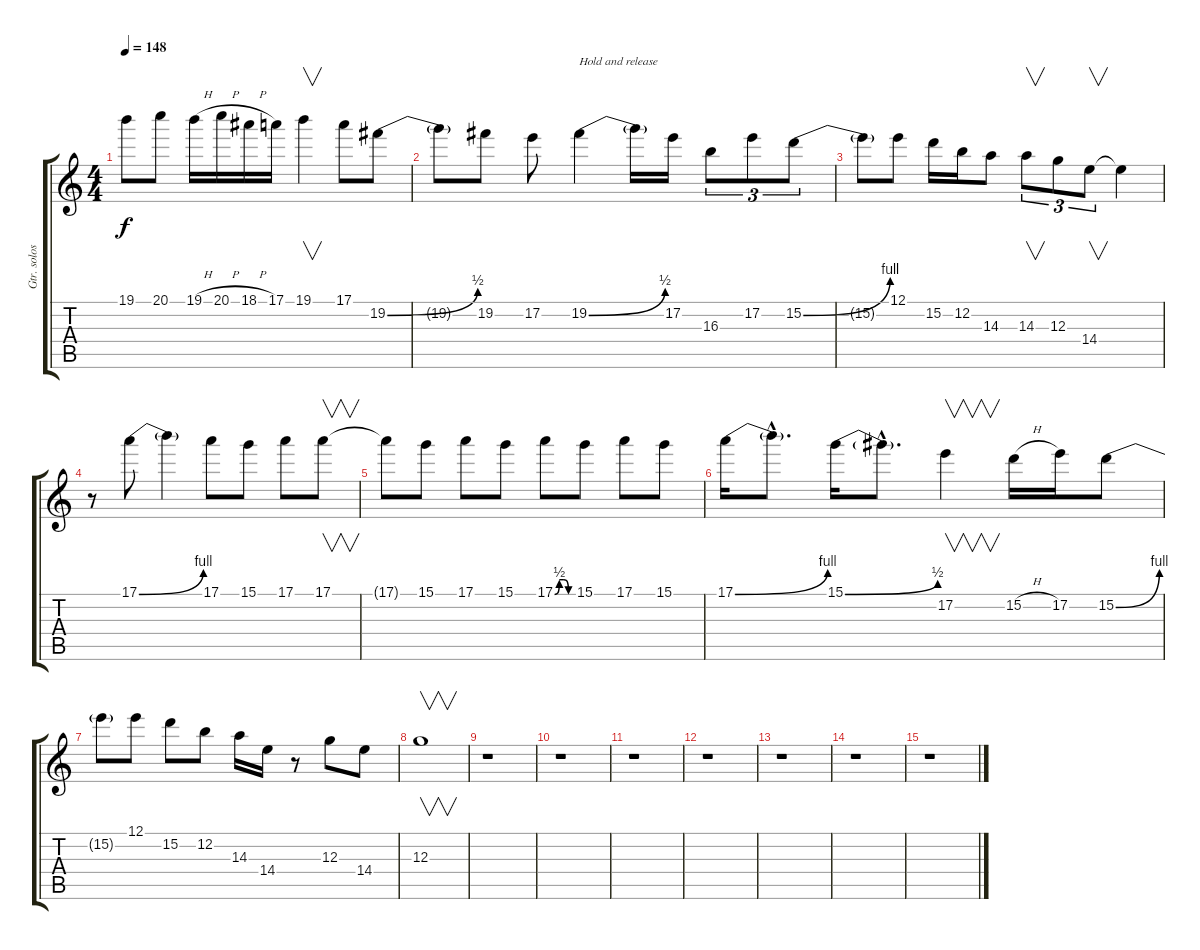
\track ("Gtr. solos" "Gtr. solos") {instrument overdrivenguitar}
\staff {score tabs}
\tuning (E4 B3 G3 D3 A2 E2) {hide}
\ts (4 4)
\tempo 148
\clef g2
\ks c
19.1.8{dy f} 20.1.8 19.1{h}.16 20.1{h}.16 18.1{h}.16 17.1.16 19.1.4{v} 17.1.8 19.2{be (bend 0 0 60 2)}.8 |
19.2{t}.8 19.2.8 17.2.8 19.2{be (bend 0 0 60 2)}.4{txt "Hold and release"} 19.2{t}.16 17.2.16 16.3.8{tu (3 2)} 17.2.8{tu (3 2)} 15.2{be (bend 0 0 60 4)}.8{tu (3 2)} |
15.2{t}.8 12.1.8 15.2.16 12.2.16 14.3.8 14.3.8{v tu (3 2)} 12.3.8{tu (3 2)} 14.4.8{v tu (3 2)} 14.4{t}.4 |
r.8 17.1{be (bend 0 0 60 4)}.8 17.1{t}.4 17.1.8 15.1.8 17.1.8 17.1.8{v} |
17.1{t}.8 15.1.8 17.1.8 15.1.8 17.1{be (custom 0 0 15 2 30 2 45 0 60 0)}.8 15.1.8 17.1.8 15.1.8 |
17.1{be (bend 0 0 60 4)}.16 17.1{hac t}.8{d} 15.1{be (bend 0 0 60 2)}.16 15.1{hac t}.8{d} 17.2.4{v} 15.2{h}.16 17.2.16 15.2{be (bend 0 0 60 4)}.8 |
15.2{t}.8 12.1.8 15.2.8 12.2.8 14.3.16 14.4.16 r.8 12.3.8 14.4.8 |
12.3.1{v} |
r.1 |
r.1 |
r.1 |
r.1 |
r.1 |
r.1 |
r.1
